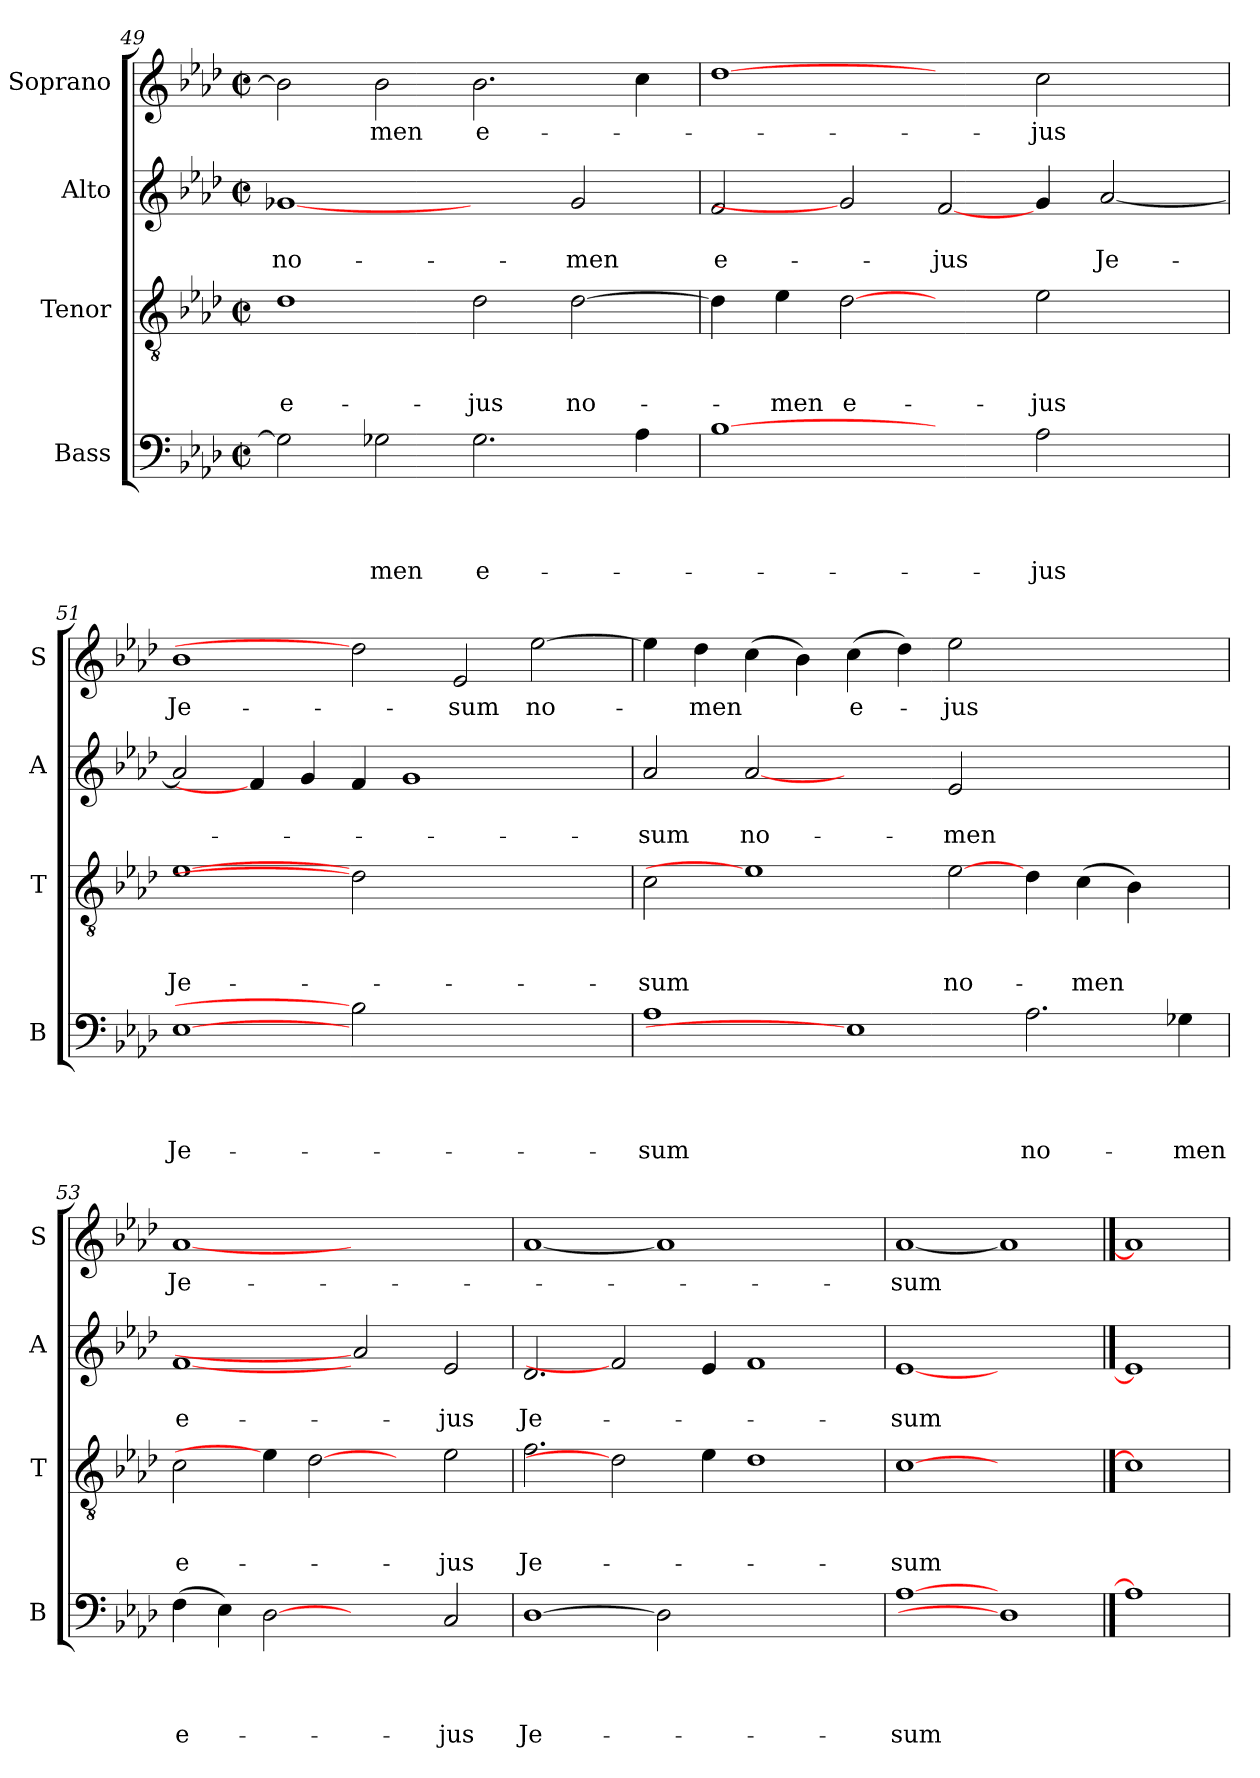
**kern	**text	**text	**text	**text	**kern	**text	**text	**text	**kern	**text	**text	**kern	**text
*part4	*part4	*part4	*part4	*part4	*part3	*part3	*part3	*part3	*part2	*part2	*part2	*part1	*part1
*staff4	*staff4	*staff4	*staff4	*staff4	*staff3	*staff3	*staff3	*staff3	*staff2	*staff2	*staff2	*staff1	*staff1
*I"Bass	*	*	*	*	*I"Tenor	*	*	*	*I"Alto	*	*	*I"Soprano	*
*I'B	*	*	*	*	*I'T	*	*	*	*I'A	*	*	*I'S	*
*clefF4	*	*	*	*	*clefGv2	*	*	*	*clefG2	*	*	*clefG2	*
*k[b-e-a-d-]	*	*	*	*	*k[b-e-a-d-]	*	*	*	*k[b-e-a-d-]	*	*	*k[b-e-a-d-]	*
*A-:	*	*	*	*	*A-:	*	*	*	*A-:	*	*	*A-:	*
*M2/2	*	*	*	*	*M2/2	*	*	*	*M2/2	*	*	*M2/2	*
*met(c|)	*	*	*	*	*met(c|)	*	*	*	*met(c|)	*	*	*met(c|)	*
=49	=49	=49	=49	=49	=49	=49	=49	=49	=49	=49	=49	=49	=49
!	!	!	!	!	!	!	!	!LO:LY:b:rj	!	!	!LO:LY:b	!	!
2G-\]	.	.	.	.	1d-	.	.	e-	[1g-X	.	no-	2b-\]	.
!	!	!	!	!LO:LY:b	!	!	!	!	!	!	!	!	!LO:LY:b
2G-X\	.	.	.	-men	.	.	.	.	.	.	.	2b-\	-men
!	!	!	!	!LO:LY:b	!	!	!	!LO:LY:b	!	!	!	!	!LO:LY:b
2.G-\	.	.	.	e-	2d-\	.	.	-jus	2ryy	.	.	2.b-\	e-
!	!	!	!	!	!	!	!	!LO:LY:b	!	!	!LO:LY:b	!	!
.	.	.	.	.	[>2d-\	.	.	no-	2g-/	.	-men	.	.
4A-\	.	.	.	.	.	.	.	.	.	.	.	4cc\	.
=50	=50	=50	=50	=50	=50	=50	=50	=50	=50	=50	=50	=50	=50
!	!	!	!	!	!	!	!	!	!	!	!LO:LY:b	!	!
[1B-	.	.	.	.	4d-\]	.	.	.	2f/	.	e-	[1dd-	.
!	!	!	!	!	!	!	!	!LO:LY:b	!	!	!	!	!
.	.	.	.	.	4e-\	.	.	-men	.	.	.	.	.
!	!	!	!	!	!	!	!	!LO:LY:b:rj	!	!	!	!	!
.	.	.	.	.	[2d-	.	.	e-	2g-]	.	.	.	.
!	!	!	!	!	!	!	!	!	!	!	!LO:LY:b	!	!
2ryy	.	.	.	.	2ryy	.	.	.	[2f/	.	-jus	2ryy	.
!	!	!	!	!LO:LY:b	!	!	!	!LO:LY:b	!	!	!	!	!LO:LY:b
2A-\	.	.	.	-jus	2e-\	.	.	-jus	4g/	.	.	2cc\	-jus
!	!	!	!	!	!	!	!	!	!	!	!LO:LY:b	!	!
.	.	.	.	.	.	.	.	.	[<2a-/	.	Je-	.	.
4ryy	.	.	.	.	4ryy	.	.	.	.	.	.	4ryy	.
!!LO:LB:g=z
=51	=51	=51	=51	=51	=51	=51	=51	=51	=51	=51	=51	=51	=51
!	!	!	!	!LO:LY:b:rj	!	!	!	!LO:LY:b:rj	!	!	!	!	!LO:LY:b
[1E-	.	.	.	Je-	[1e-	.	.	Je-	2a-/]	.	.	1b-	Je-
.	.	.	.	.	.	.	.	.	4f/]	.	.	.	.
.	.	.	.	.	.	.	.	.	4g/	.	.	.	.
2B-]	.	.	.	.	2d-]	.	.	.	4f/	.	.	2dd-]	.
.	.	.	.	.	.	.	.	.	1g	.	.	.	.
!	!	!	!	!	!	!	!	!	!	!	!	!	!LO:LY:b
1ryy	.	.	.	.	1ryy	.	.	.	.	.	.	2e-/	-sum
!	!	!	!	!	!	!	!	!	!	!	!	!	!LO:LY:b
.	.	.	.	.	.	.	.	.	.	.	.	[>2ee-\	no-
.	.	.	.	.	.	.	.	.	4ryy	.	.	.	.
=52	=52	=52	=52	=52	=52	=52	=52	=52	=52	=52	=52	=52	=52
!	!	!	!	!LO:LY:b	!	!	!	!LO:LY:b	!	!	!LO:LY:b	!	!
1A-	.	.	.	-sum	2c\	.	.	-sum	2a-/	.	-sum	4ee-\]	.
!	!	!	!	!	!	!	!	!	!	!	!	!	!LO:LY:b
.	.	.	.	.	.	.	.	.	.	.	.	4dd-\	-men
!	!	!	!	!	!	!	!	!	!	!	!LO:LY:b	!	!
.	.	.	.	.	1e-]	.	.	.	[2a-	.	no-	(>4cc\	.
.	.	.	.	.	.	.	.	.	.	.	.	4b-\)	.
!	!	!	!	!	!	!	!	!	!	!	!	!	!LO:LY:b
1E-]	.	.	.	.	.	.	.	.	2ryy	.	.	(>4cc\	e-
.	.	.	.	.	.	.	.	.	.	.	.	4dd-\)	.
!	!	!	!	!	!	!	!	!LO:LY:b	!	!	!LO:LY:b	!	!LO:LY:b
.	.	.	.	.	[2e-\	.	.	no-	2e-/	.	-men	2ee-\	-jus
!	!	!	!	!LO:LY:b	!	!	!	!	!	!	!	!	!
2.A-\	.	.	.	no-	4d-\	.	.	.	1ryy	.	.	1ryy	.
!	!	!	!	!	!	!	!	!LO:LY:b	!	!	!	!	!
.	.	.	.	.	(>4c\	.	.	-men	.	.	.	.	.
.	.	.	.	.	4B-\)	.	.	.	.	.	.	.	.
!	!	!	!	!LO:LY:b	!	!	!	!	!	!	!	!	!
4G-X\	.	.	.	-men	4ryy	.	.	.	.	.	.	.	.
=53	=53	=53	=53	=53	=53	=53	=53	=53	=53	=53	=53	=53	=53
!	!	!	!	!LO:LY:b	!	!	!	!LO:LY:b	!	!	!LO:LY:b:rj	!	!LO:LY:b:rj
(>4F\	.	.	.	e-	2c\	.	.	e-	[1f	.	e-	[1a-	Je-
4E-\)	.	.	.	.	.	.	.	.	.	.	.	.	.
[2D-	.	.	.	.	4e-\]	.	.	.	.	.	.	.	.
.	.	.	.	.	[2d-	.	.	.	.	.	.	.	.
2ryy	.	.	.	.	.	.	.	.	2a-]	.	.	1ryy	.
.	.	.	.	.	4ryy	.	.	.	.	.	.	.	.
!	!	!	!	!LO:LY:b	!	!	!	!LO:LY:b	!	!	!LO:LY:b	!	!
2C/	.	.	.	-jus	2e-\	.	.	-jus	2e-/	.	-jus	.	.
=54	=54	=54	=54	=54	=54	=54	=54	=54	=54	=54	=54	=54	=54
!	!	!	!	!LO:LY:b:rj	!	!	!	!LO:LY:b	!	!	!LO:LY:b	!	!
[1D-	.	.	.	Je-	2.f\	.	.	Je-	2.d-/	.	Je-	[1a-	.
.	.	.	.	.	2d-]	.	.	.	2f]	.	.	.	.
2D-]	.	.	.	.	.	.	.	.	.	.	.	1a-]	.
.	.	.	.	.	4e-\	.	.	.	4e-/	.	.	.	.
1ryy	.	.	.	.	1d-	.	.	.	1f	.	.	.	.
.	.	.	.	.	.	.	.	.	.	.	.	2ryy	.
=55	=55	=55	=55	=55	=55	=55	=55	=55	=55	=55	=55	=55	=55
!	!	!	!	!LO:LY:b	!	!	!	!LO:LY:b	!	!	!LO:LY:b	!	!LO:LY:b
[1A-	.	.	.	-sum	[1c	.	.	-sum	[1e-	.	-sum	[1a-	-sum
1D-]	.	.	.	.	1ryy	.	.	.	1ryy	.	.	1a-]	.
==56	==56	==56	==56	==56	==56	==56	==56	==56	==56	==56	==56	==56	==56
1A-]	.	.	.	.	1c]	.	.	.	1e-]	.	.	1a-]	.
=	=	=	=	=	=	=	=	=	=	=	=	=	=
*-	*-	*-	*-	*-	*-	*-	*-	*-	*-	*-	*-	*-	*-
